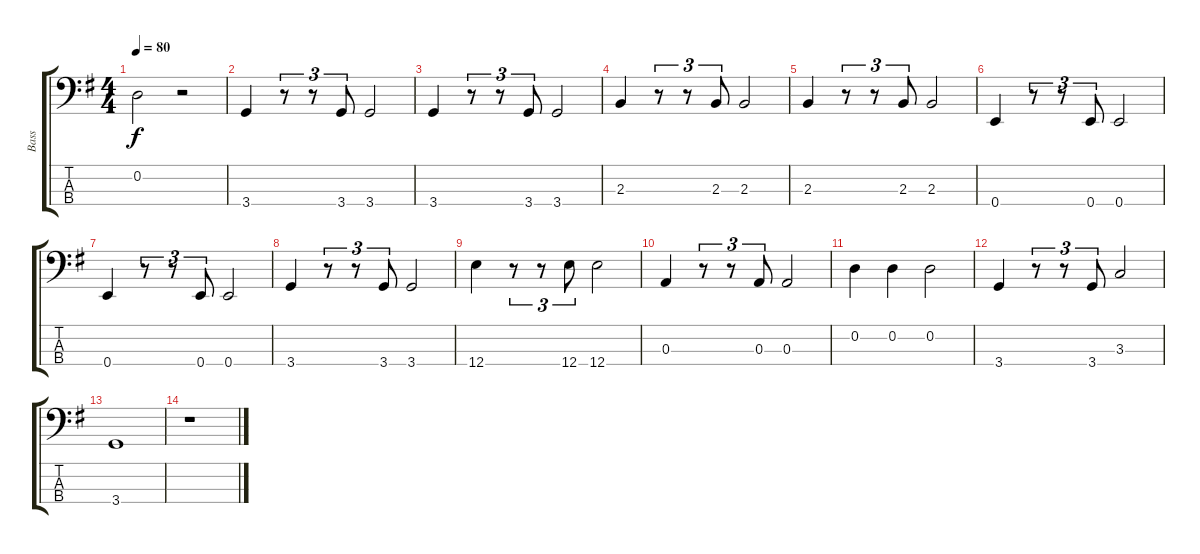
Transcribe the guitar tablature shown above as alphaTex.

\track ("Bass" "Bass") {instrument slapbass2}
\staff {score tabs}
\tuning (G2 D2 A1 E1) {hide}
\ts (4 4)
\tempo 80
\clef f4
\ks g
0.2.2{dy f} r.2 |
3.4.4 r.8{tu (3 2)} r.8{tu (3 2)} 3.4.8{tu (3 2)} 3.4.2 |
3.4.4 r.8{tu (3 2)} r.8{tu (3 2)} 3.4.8{tu (3 2)} 3.4.2 |
2.3.4 r.8{tu (3 2)} r.8{tu (3 2)} 2.3.8{tu (3 2)} 2.3.2 |
2.3.4 r.8{tu (3 2)} r.8{tu (3 2)} 2.3.8{tu (3 2)} 2.3.2 |
0.4.4 r.8{tu (3 2)} r.8{tu (3 2)} 0.4.8{tu (3 2)} 0.4.2 |
0.4.4 r.8{tu (3 2)} r.8{tu (3 2)} 0.4.8{tu (3 2)} 0.4.2 |
3.4.4 r.8{tu (3 2)} r.8{tu (3 2)} 3.4.8{tu (3 2)} 3.4.2 |
12.4.4 r.8{tu (3 2)} r.8{tu (3 2)} 12.4.8{tu (3 2)} 12.4.2 |
0.3.4 r.8{tu (3 2)} r.8{tu (3 2)} 0.3.8{tu (3 2)} 0.3.2 |
0.2.4 0.2.4 0.2.2 |
3.4.4 r.8{tu (3 2)} r.8{tu (3 2)} 3.4.8{tu (3 2)} 3.3.2 |
3.4.1 |
r.1
